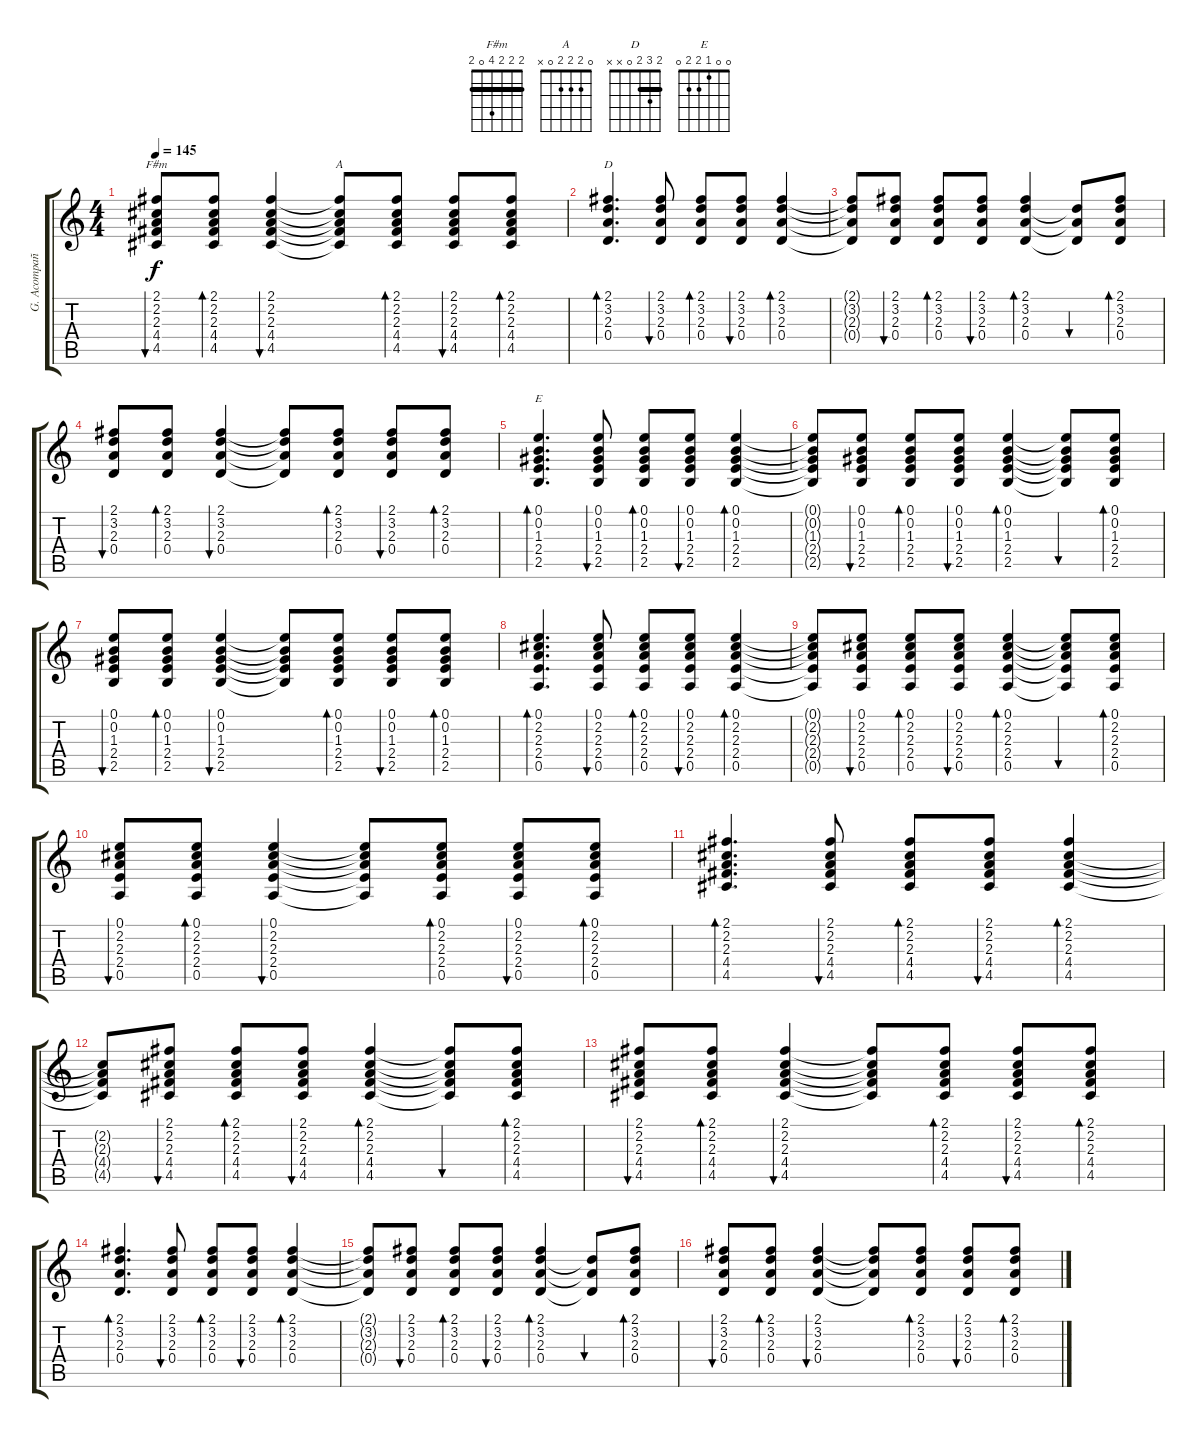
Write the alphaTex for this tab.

\track ("G. Acompañamiento" "G. Acompañ") {instrument acousticguitarsteel}
\staff {score tabs}
\tuning (E4 B3 G3 D3 A2 E2) {hide}
\chord ("F#m" 2 2 2 4 0 2) {barre 2}
\chord ("A" 0 2 2 2 0 x)
\chord ("D" 2 3 2 0 x x) {barre 2}
\chord ("E" 0 0 1 2 2 0)
\ts (4 4)
\tempo 145
\clef g2
\ks c
(2.1 2.2 2.3 4.4 4.5).8{bu 30 ch "F#m" dy f} (2.1 2.2 2.3 4.4 4.5).8{bd 30} (2.1 2.2 2.3 4.4 4.5).4{bu 30} (2.1{t} 2.2{t} 2.3{t} 4.4{t} 4.5{t}).8{ch "A"} (2.1 2.2 2.3 4.4 4.5).8{bd 30} (2.1 2.2 2.3 4.4 4.5).8{bu 30} (2.1 2.2 2.3 4.4 4.5).8{bd 30} |
(2.1 3.2 2.3 0.4).4{d bd 30 ch "D"} (2.1 3.2 2.3 0.4).8{bu 30} (2.1 3.2 2.3 0.4).8{bd 30} (2.1 3.2 2.3 0.4).8{bu 30} (2.1 3.2 2.3 0.4).4{bd 30} |
(2.1{t} 3.2{t} 2.3{t} 0.4{t}).8 (2.1 3.2 2.3 0.4).8{bu 30} (2.1 3.2 2.3 0.4).8{bd 30} (2.1 3.2 2.3 0.4).8{bu 30} (2.1 3.2 2.3 0.4).4{bd 30} (3.2{t} 2.3{t} 0.4{t}).8{bu 30} (2.1 3.2 2.3 0.4).8{bd 30} |
(2.1 3.2 2.3 0.4).8{bu 30} (2.1 3.2 2.3 0.4).8{bd 30} (2.1 3.2 2.3 0.4).4{bu 30} (2.1{t} 3.2{t} 2.3{t} 0.4{t}).8 (2.1 3.2 2.3 0.4).8{bd 30} (2.1 3.2 2.3 0.4).8{bu 30} (2.1 3.2 2.3 0.4).8{bd 30} |
(0.1 0.2 1.3 2.4 2.5).4{d bd 30 ch "E"} (0.1 0.2 1.3 2.4 2.5).8{bu 30} (0.1 0.2 1.3 2.4 2.5).8{bd 30} (0.1 0.2 1.3 2.4 2.5).8{bu 30} (0.1 0.2 1.3 2.4 2.5).4{bd 30} |
(0.1{t} 0.2{t} 1.3{t} 2.4{t} 2.5{t}).8 (0.1 0.2 1.3 2.4 2.5).8{bu 30} (0.1 0.2 1.3 2.4 2.5).8{bd 30} (0.1 0.2 1.3 2.4 2.5).8{bu 30} (0.1 0.2 1.3 2.4 2.5).4{bd 30} (0.1{t} 0.2{t} 1.3{t} 2.4{t} 2.5{t}).8{bu 30} (0.1 0.2 1.3 2.4 2.5).8{bd 30} |
(0.1 0.2 1.3 2.4 2.5).8{bu 30} (0.1 0.2 1.3 2.4 2.5).8{bd 30} (0.1 0.2 1.3 2.4 2.5).4{bu 30} (0.1{t} 0.2{t} 1.3{t} 2.4{t} 2.5{t}).8 (0.1 0.2 1.3 2.4 2.5).8{bd 30} (0.1 0.2 1.3 2.4 2.5).8{bu 30} (0.1 0.2 1.3 2.4 2.5).8{bd 30} |
(0.1 2.2 2.3 2.4 0.5).4{d bd 30} (0.1 2.2 2.3 2.4 0.5).8{bu 30} (0.1 2.2 2.3 2.4 0.5).8{bd 30} (0.1 2.2 2.3 2.4 0.5).8{bu 30} (0.1 2.2 2.3 2.4 0.5).4{bd 30} |
(0.1{t} 2.2{t} 2.3{t} 2.4{t} 0.5{t}).8 (0.1 2.2 2.3 2.4 0.5).8{bu 30} (0.1 2.2 2.3 2.4 0.5).8{bd 30} (0.1 2.2 2.3 2.4 0.5).8{bu 30} (0.1 2.2 2.3 2.4 0.5).4{bd 30} (0.1{t} 2.2{t} 2.3{t} 2.4{t} 0.5{t}).8{bu 30} (0.1 2.2 2.3 2.4 0.5).8{bd 30} |
(0.1 2.2 2.3 2.4 0.5).8{bu 30} (0.1 2.2 2.3 2.4 0.5).8{bd 30} (0.1 2.2 2.3 2.4 0.5).4{bu 30} (0.1{t} 2.2{t} 2.3{t} 2.4{t} 0.5{t}).8 (0.1 2.2 2.3 2.4 0.5).8{bd 30} (0.1 2.2 2.3 2.4 0.5).8{bu 30} (0.1 2.2 2.3 2.4 0.5).8{bd 30} |
(2.1 2.2 2.3 4.4 4.5).4{d bd 30} (2.1 2.2 2.3 4.4 4.5).8{bu 30} (2.1 2.2 2.3 4.4 4.5).8{bd 30} (2.1 2.2 2.3 4.4 4.5).8{bu 30} (2.1 2.2 2.3 4.4 4.5).4{bd 30} |
(2.2{t} 2.3{t} 4.4{t} 4.5{t}).8 (2.1 2.2 2.3 4.4 4.5).8{bu 30} (2.1 2.2 2.3 4.4 4.5).8{bd 30} (2.1 2.2 2.3 4.4 4.5).8{bu 30} (2.1 2.2 2.3 4.4 4.5).4{bd 30} (2.1{t} 2.2{t} 2.3{t} 4.4{t} 4.5{t}).8{bu 30} (2.1 2.2 2.3 4.4 4.5).8{bd 30} |
(2.1 2.2 2.3 4.4 4.5).8{bu 30} (2.1 2.2 2.3 4.4 4.5).8{bd 30} (2.1 2.2 2.3 4.4 4.5).4{bu 30} (2.1{t} 2.2{t} 2.3{t} 4.4{t} 4.5{t}).8 (2.1 2.2 2.3 4.4 4.5).8{bd 30} (2.1 2.2 2.3 4.4 4.5).8{bu 30} (2.1 2.2 2.3 4.4 4.5).8{bd 30} |
(2.1 3.2 2.3 0.4).4{d bd 30} (2.1 3.2 2.3 0.4).8{bu 30} (2.1 3.2 2.3 0.4).8{bd 30} (2.1 3.2 2.3 0.4).8{bu 30} (2.1 3.2 2.3 0.4).4{bd 30} |
(2.1{t} 3.2{t} 2.3{t} 0.4{t}).8 (2.1 3.2 2.3 0.4).8{bu 30} (2.1 3.2 2.3 0.4).8{bd 30} (2.1 3.2 2.3 0.4).8{bu 30} (2.1 3.2 2.3 0.4).4{bd 30} (3.2{t} 2.3{t} 0.4{t}).8{bu 30} (2.1 3.2 2.3 0.4).8{bd 30} |
(2.1 3.2 2.3 0.4).8{bu 30} (2.1 3.2 2.3 0.4).8{bd 30} (2.1 3.2 2.3 0.4).4{bu 30} (2.1{t} 3.2{t} 2.3{t} 0.4{t}).8 (2.1 3.2 2.3 0.4).8{bd 30} (2.1 3.2 2.3 0.4).8{bu 30} (2.1 3.2 2.3 0.4).8{bd 30}
